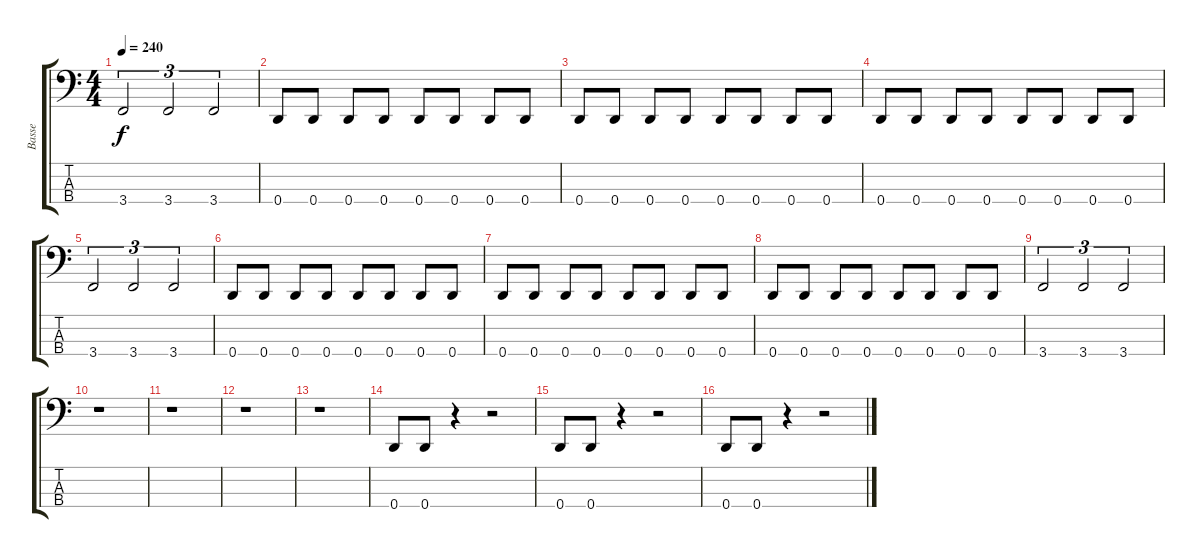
\track ("Basse" "Basse") {instrument electricbasspick}
\staff {score tabs}
\tuning (G2 D2 A1 D1) {hide}
\ts (4 4)
\tempo 240
\clef f4
\ks c
3.4.2{tu (3 2) dy f} 3.4.2{tu (3 2)} 3.4.2{tu (3 2)} |
0.4.8 0.4.8 0.4.8 0.4.8 0.4.8 0.4.8 0.4.8 0.4.8 |
0.4.8 0.4.8 0.4.8 0.4.8 0.4.8 0.4.8 0.4.8 0.4.8 |
0.4.8 0.4.8 0.4.8 0.4.8 0.4.8 0.4.8 0.4.8 0.4.8 |
3.4.2{tu (3 2)} 3.4.2{tu (3 2)} 3.4.2{tu (3 2)} |
0.4.8 0.4.8 0.4.8 0.4.8 0.4.8 0.4.8 0.4.8 0.4.8 |
0.4.8 0.4.8 0.4.8 0.4.8 0.4.8 0.4.8 0.4.8 0.4.8 |
0.4.8 0.4.8 0.4.8 0.4.8 0.4.8 0.4.8 0.4.8 0.4.8 |
3.4.2{tu (3 2)} 3.4.2{tu (3 2)} 3.4.2{tu (3 2)} |
r.1 |
r.1 |
r.1 |
r.1 |
0.4.8 0.4.8 r.4 r.2 |
0.4.8 0.4.8 r.4 r.2 |
0.4.8 0.4.8 r.4 r.2
